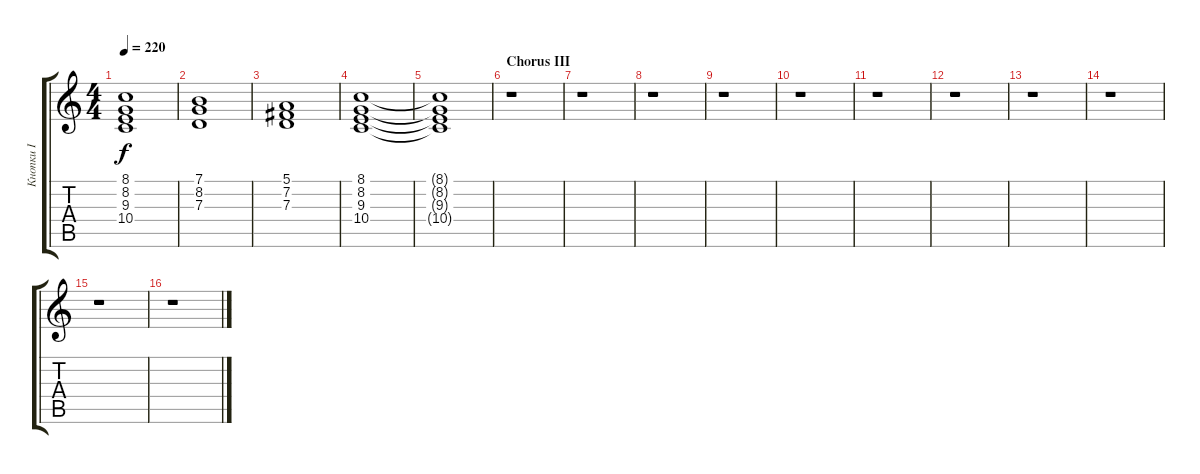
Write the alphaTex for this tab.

\track ("Кнопки I" "Кнопки I") {instrument stringensemble1}
\staff {score tabs}
\tuning (E4 B3 G3 D3 A2 E2) {hide}
\ts (4 4)
\tempo 220
\clef g2
\ks c
(8.1{t} 8.2{t} 9.3{t} 10.4{t}).1{dy f} |
(7.1 8.2 7.3).1 |
(5.1 7.2 7.3).1 |
(8.1 8.2 9.3 10.4).1 |
(8.1{t} 8.2{t} 9.3{t} 10.4{t}).1 |
\section ("" "Chorus III")
r.1 |
r.1 |
r.1 |
r.1 |
r.1 |
r.1 |
r.1 |
r.1 |
r.1 |
r.1 |
r.1
